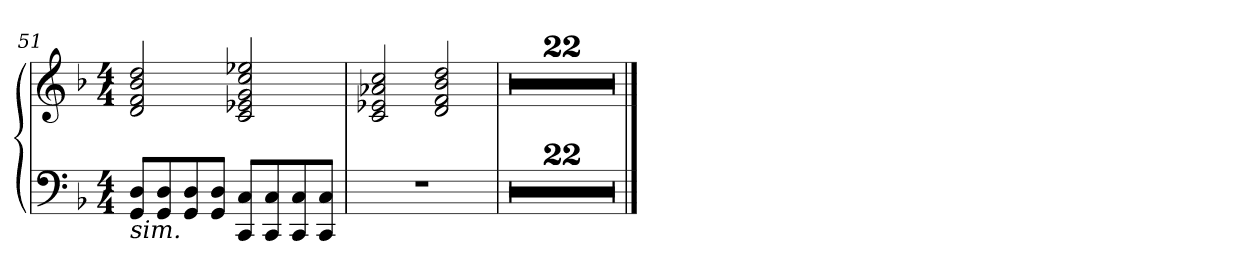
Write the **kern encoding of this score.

**kern	**kern
*part1	*part1
*staff2	*staff1
!!LO:LB:g=z
*clefF4	*clefG2
*k[b-]	*k[b-]
*M4/4	*M4/4
=51	=51
!LO:TX:b:i:t=sim.	!
8GG/ 8D/L	2d/ 2f/ 2b-/ 2dd/
8GG/ 8D/	.
8GG/ 8D/	.
8GG/ 8D/J	.
8CC/ 8C/L	2c/ 2e-X/ 2g/ 2cc/ 2ee-X/
8CC/ 8C/	.
8CC/ 8C/	.
8CC/ 8C/J	.
=52	=52
1r	2c/ 2e-X/ 2a-X/ 2cc/
.	2d/ 2f/ 2b-/ 2dd/
=53	=53
1r	1r
=54	=54
1r	1r
=55	=55
1r	1r
=56	=56
1r	1r
=57	=57
1r	1r
=58	=58
1r	1r
=59	=59
1r	1r
=60	=60
1r	1r
=61	=61
1r	1r
=62	=62
1r	1r
=63	=63
1r	1r
=64	=64
1r	1r
!!LO:LB:g=z
=65	=65
1r	1r
=66	=66
1r	1r
=67	=67
1r	1r
=68	=68
1r	1r
=69	=69
1r	1r
=70	=70
1r	1r
=71	=71
1r	1r
=72	=72
1r	1r
=73	=73
1r	1r
=74	=74
1r	1r
==	==
*-	*-
